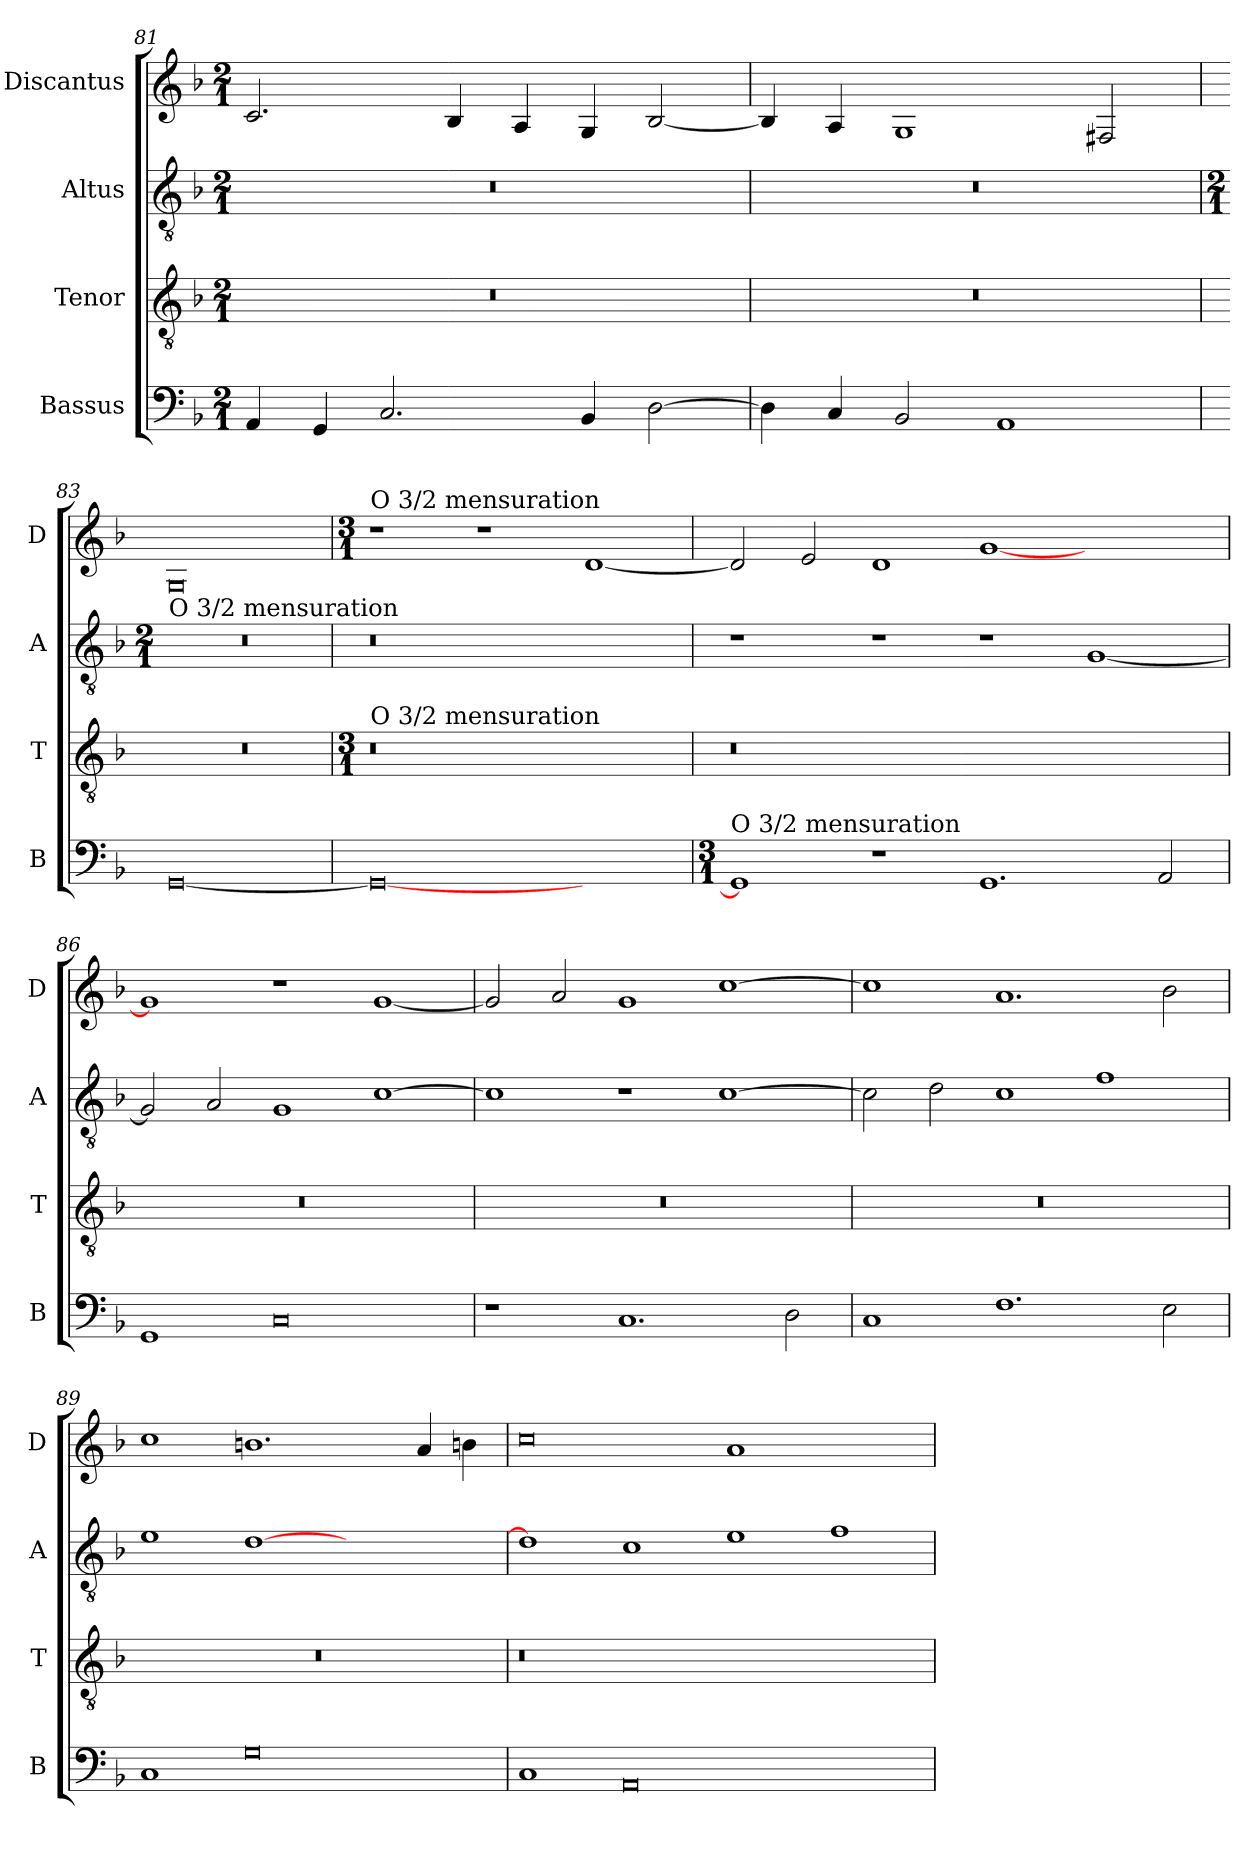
**kern	**kern	**kern	**kern
*part4	*part3	*part2	*part1
*staff4	*staff3	*staff2	*staff1
*I"Bassus	*I"Tenor	*I"Altus	*I"Discantus
*I'B	*I'T	*I'A	*I'D
*clefF4	*clefGv2	*clefGv2	*clefG2
*k[b-]	*k[b-]	*k[b-]	*k[b-]
*M2/1	*M2/1	*M2/1	*M2/1
=81	=81	=81	=81
4AA/	0r	0r	2.c/
4GG/	.	.	.
2.C/	.	.	.
.	.	.	4B-/
.	.	.	4A/
4BB-/	.	.	4G/
[2D\	.	.	[2B-/
=82	=82	=82	=82
4D\]	0r	0r	4B-/]
4C/	.	.	4A/
2BB-/	.	.	1G
1AA	.	.	.
.	.	.	2F#X/
=83	=83	=83	=83
*	*	*M2/1	*
!	!	!LO:TX:a:t=O 3/2 mensuration	!
!	!	!LO:N:vis=0.	!
[0GG	0r	0r	0G
=84	=84	=84	=84
*	*M3/1	*	*M3/1
!	!	!	!LO:TX:a:t=O 3/2 mensuration
!	!LO:TX:a:t=O 3/2 mensuration	!	!
0GG_	0.r	0r	1r
.	.	.	1r
1ryy	.	1ryy	[1d
=85	=85	=85	=85
*M3/1	*	*	*
!LO:TX:a:t=O 3/2 mensuration	!	!	!
1GG]	0.r	1r	2d/]
.	.	.	2e/
1r	.	1r	1d
1.GG	.	1r	[1g
.	1ryy	[1G	1ryy
2AA/	.	.	.
=86	=86	=86	=86
1GG	0.r	2G/]	1g]
.	.	2A/	.
0C	.	1G	1r
.	.	[1c	[1g
=87	=87	=87	=87
1r	0.r	1c]	2g/]
.	.	.	2a/
1.C	.	1r	1g
.	.	[1c	[1cc
2D\	.	.	.
=88	=88	=88	=88
1C	0.r	2c\]	1cc]
.	.	2d\	.
1.F	.	1c	1.a
.	.	1f	.
2E\	.	.	2b-\
=89	=89	=89	=89
1C	0.r	1e	1cc
0G	.	[1d	1.bn
.	.	1ryy	.
.	.	.	4a/
.	.	.	4bn\
=90	=90	=90	=90
1C	0.r	1d]	0cc
0AA	.	1c	.
.	.	1e	1a
1ryy	1ryy	1f	1ryy
=	=	=	=
*-	*-	*-	*-
